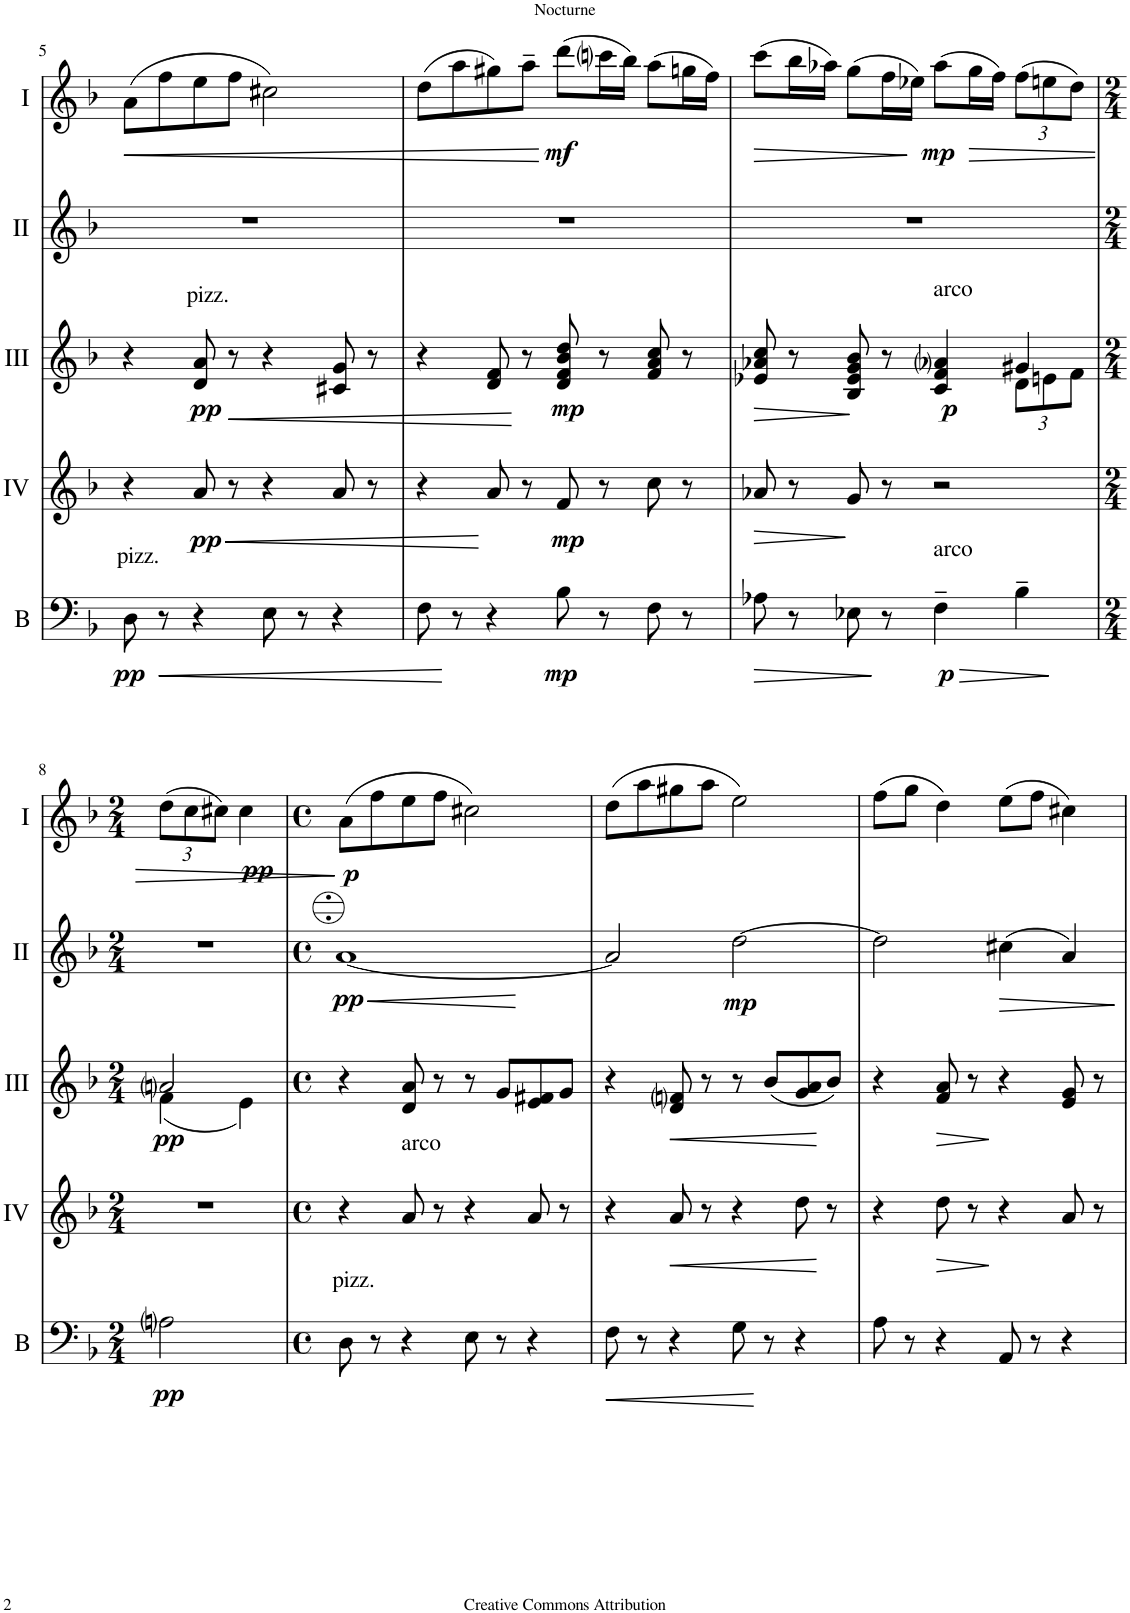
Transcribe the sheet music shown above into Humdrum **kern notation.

**kern	**dynam	**kern	**dynam	**kern	**dynam	**kern	**dynam	**kern	**dynam
*part5	*part5	*part4	*part4	*part3	*part3	*part2	*part2	*part1	*part1
*staff5	*staff5	*staff4	*staff4	*staff3	*staff3	*staff2	*staff2	*staff1	*staff1
*I"Bass	*	*I"Acc. 4	*	*I"Acc. 3	*	*I"Acc. 2	*	*I"Acc. 1	*
*I'B	*	*	*	*	*	*	*	*	*
!!LO:PB:g=z
*clefF4	*	*clefG2	*	*clefG2	*	*clefG2	*	*clefG2	*
*Trd7c12	*	*Trd7c12	*	*	*	*	*	*Trd7c12	*
*k[b-]	*	*k[b-]	*	*k[b-]	*	*k[b-]	*	*k[b-]	*
*M4/4	*	*M4/4	*	*M4/4	*	*M4/4	*	*M4/4	*
*met(c)	*	*met(c)	*	*met(c)	*	*met(c)	*	*met(c)	*
=5	=5	=5	=5	=5	=5	=5	=5	=5	=5
!LO:TX:a:t=pizz.	!	!	!	!	!	!	!	!	!
!	!LO:DY:b	!	!	!	!	!	!	!	!LO:HP:b
8D\	pp	4r	.	4r	.	1r	.	(8a\L	<
!	!LO:HP:b	!	!	!	!	!	!	!	!
8r	<	.	.	.	.	.	.	8ff\	.
!	!	!	!	!LO:TX:a:t=pizz.	!	!	!	!	!
!	!	!	!LO:HP:b	!	!	!	!	!	!
!	!	!	!LO:DY:n=1:b	!	!LO:DY:b	!	!	!	!
4r	.	8a/	< pp	8d/ 8a/	pp	.	.	8ee\	.
!	!	!	!	!	!LO:HP:b	!	!	!	!
.	.	8r	.	8r	<	.	.	8ff\J	.
8E\	.	4r	.	4r	.	.	.	2cc#X\)	.
8r	.	.	.	.	.	.	.	.	.
4r	.	8a/	.	8c#X/ 8g/	.	.	.	.	.
.	.	8r	.	8r	.	.	.	.	.
=6	=6	=6	=6	=6	=6	=6	=6	=6	=6
8F\	.	4r	.	4r	.	1r	.	(8dd\L	.
8r	[	.	.	.	.	.	.	8aa\	.
4r	.	8a/	.	8d/ 8f/	.	.	.	8gg#X\)	.
.	.	8r	[	8r	[	.	.	8aa~\J	.
!	!LO:DY:b	!	!LO:DY:b	!	!LO:DY:b	!	!	!	!LO:DY:n=1:b
8B-\	mp	8f/	mp	8d/ 8f/ 8b-/ 8dd/	mp	.	.	(8ddd\L	[ mf
8r	.	8r	.	8r	.	.	.	16cccni\L	.
.	.	.	.	.	.	.	.	16bb-\JJ)	.
8F\	.	8cc\	.	8f/ 8a/ 8cc/	.	.	.	(8aa\L	.
8r	.	8r	.	8r	.	.	.	16ggn\L	.
.	.	.	.	.	.	.	.	16ff\JJ)	.
=7	=7	=7	=7	=7	=7	=7	=7	=7	=7
!	!LO:HP:b	!	!LO:HP:b	!	!LO:HP:b	!	!	!	!LO:HP:b
*	*	*	*	*^	*	*	*	*	*
8A-X\	>	8a-X/	>	8e-X/ 8a-X/ 8cc/	4ryy	>	1r	.	(8ccc\L	>
8r	.	8r	.	8r	.	.	.	.	16bb-\L	.
.	.	.	.	.	.	.	.	.	16aa-X\JJ)	.
8E-X\	.	8g/	.	8B-/ 8e-/ 8g/ 8b-/	4ryy	.	.	.	(8gg\L	.
8r	]	8r	]	8r	.	]	.	.	16ff\L	.
.	.	.	.	.	.	.	.	.	16ee-X\JJ)	.
!	!	!	!	!LO:TX:a:t=arco	!	!	!	!	!	!
!LO:TX:a:t=arco	!	!	!	!	!	!	!	!	!	!
!	!LO:HP:b	!	!	!	!	!	!	!	!	!
!	!LO:DY:n=1:b	!	!	!	!	!LO:DY:b	!	!	!	!LO:DY:n=1:b
4F~\	> p	2r	.	4c/ 4f/ 4a-i/	4ryy	p	.	.	(8aa-\L	] mp
!	!	!	!	!	!	!	!	!	!	!LO:HP:b
.	.	.	.	.	.	.	.	.	16gg\L	>
.	.	.	.	.	.	.	.	.	16ff\JJ)	.
*	*	*	*	*	*Xbrackettup	*	*	*	*Xbrackettup	*
4B-~\	.	.	.	4g#X/	12d\L	.	.	.	(12ff\L	.
.	.	.	.	.	12en\	.	.	.	12een\	.
.	.	.	.	.	12f\J	.	.	.	12dd\J)	.
*	*	*	*	*v	*v	*	*	*	*	*
.	]	.	.	.	.	.	.	.	.
!!LO:LB:g=z
=8	=8	=8	=8	=8	=8	=8	=8	=8	=8
*M2/4	*	*M2/4	*	*M2/4	*	*M2/4	*	*M2/4	*
*	*	*	*	*^	*	*	*	*	*
!	!LO:DY:b	!	!	!	!	!LO:DY:b	!	!	!	!
2Ani\	pp	2r	.	2ani/	(4f\	pp	2r	.	(12dd\L	.
.	.	.	.	.	.	.	.	.	12cc\	.
.	.	.	.	.	.	.	.	.	12cc#X\J)	.
!	!	!	!	!	!	!	!	!	!	!LO:DY:b
.	.	.	.	.	4e\)	.	.	.	4cc#\	pp
*	*	*	*	*v	*v	*	*	*	*	*
.	.	.	.	.	.	.	.	.	]
=9	=9	=9	=9	=9	=9	=9	=9	=9	=9
*M4/4	*	*M4/4	*	*M4/4	*	*M4/4	*	*M4/4	*
*met(c)	*	*met(c)	*	*met(c)	*	*met(c)	*	*met(c)	*
!LO:TX:a:t=pizz.	!	!	!	!	!	!	!	!	!
!	!	!	!	!	!	!	!LO:HP:b	!	!
!	!	!	!	!	!	!	!LO:DY:n=1:b	!	!LO:DY:b
8D\	.	4r	.	4r	.	[1a	< pp	(8a\L	p
8r	.	.	.	.	.	.	.	8ff\	.
!	!	!LO:TX:a:t=arco	!	!	!	!	!	!	!
4r	.	8a/	.	8d/ 8a/	.	.	.	8ee\	.
.	.	8r	.	8r	.	.	.	8ff\J	.
8E\	.	4r	.	8r	.	.	.	2cc#X\)	.
8r	.	.	.	8g/L	.	.	.	.	.
4r	.	8a/	.	8e/ 8f#X/	.	.	.	.	.
.	.	8r	.	8g/J	.	.	.	.	.
.	.	.	.	.	.	.	[	.	.
=10	=10	=10	=10	=10	=10	=10	=10	=10	=10
!	!LO:HP:b	!	!	!	!	!	!	!	!
8F\	<	4r	.	4r	.	2a/]	.	(8dd\L	.
8r	.	.	.	.	.	.	.	8aa\	.
!	!	!	!LO:HP:b	!	!LO:HP:b	!	!	!	!
4r	.	8a/	<	8d/ 8fni/	<	.	.	8gg#X\	.
.	.	8r	.	8r	.	.	.	8aa\J	.
!	!	!	!	!	!	!	!LO:DY:b	!	!
8G\	.	4r	.	8r	.	[2dd\	mp	2ee\)	.
8r	[	.	.	(8b-/L	.	.	.	.	.
4r	.	8dd\	.	8g/ 8a/	.	.	.	.	.
.	.	8r	[	8b-/J)	[	.	.	.	.
=11	=11	=11	=11	=11	=11	=11	=11	=11	=11
8A\	.	4r	.	4r	.	2dd\]	.	(8ff\L	.
8r	.	.	.	.	.	.	.	8gg\J	.
!	!	!	!LO:HP:b	!	!LO:HP:b	!	!	!	!
4r	.	8dd\	>	8f/ 8a/	>	.	.	4dd\)	.
.	.	8r	.	8r	.	.	.	.	.
!	!	!	!	!	!	!	!LO:HP:b	!	!
8AA/	.	4r	]	4r	]	(4cc#X\	>	(8ee\L	.
8r	.	.	.	.	.	.	.	8ff\J	.
4r	.	8a/	.	8e/ 8g/	.	4a/)	.	4cc#X\)	.
.	.	8r	.	8r	.	.	.	.	.
.	.	.	.	.	.	.	]	.	.
=	=	=	=	=	=	=	=	=	=
*-	*-	*-	*-	*-	*-	*-	*-	*-	*-
